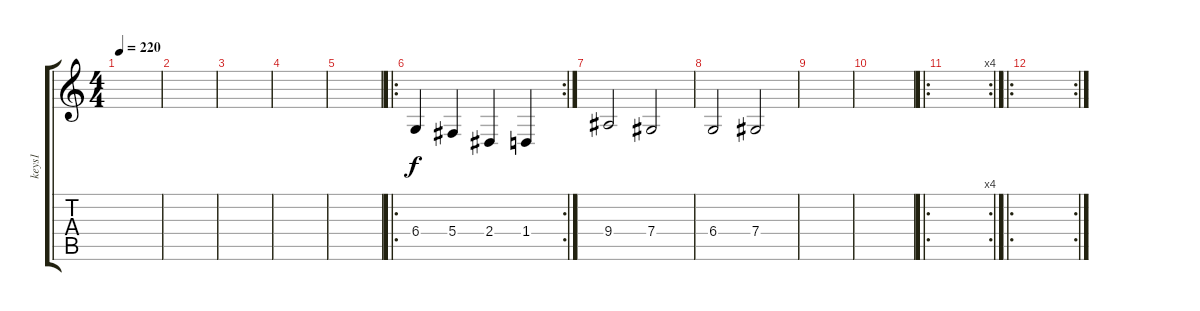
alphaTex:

\track ("keys1" "keys1") {instrument lead1square}
\staff {score tabs}
\tuning (Eb4 Bb3 Gb3 Db3 Ab2 Db2) {hide}
\ts (4 4)
\tempo 220
\clef g2
\ks c
|
|
|
|
|
\ro
\rc 2
6.4.4 5.4.4 2.4.4 1.4.4 |
9.4.2 7.4.2 |
6.4.2 7.4.2 |
|
|
\ro
\rc 4
|
\ro
\rc 2
